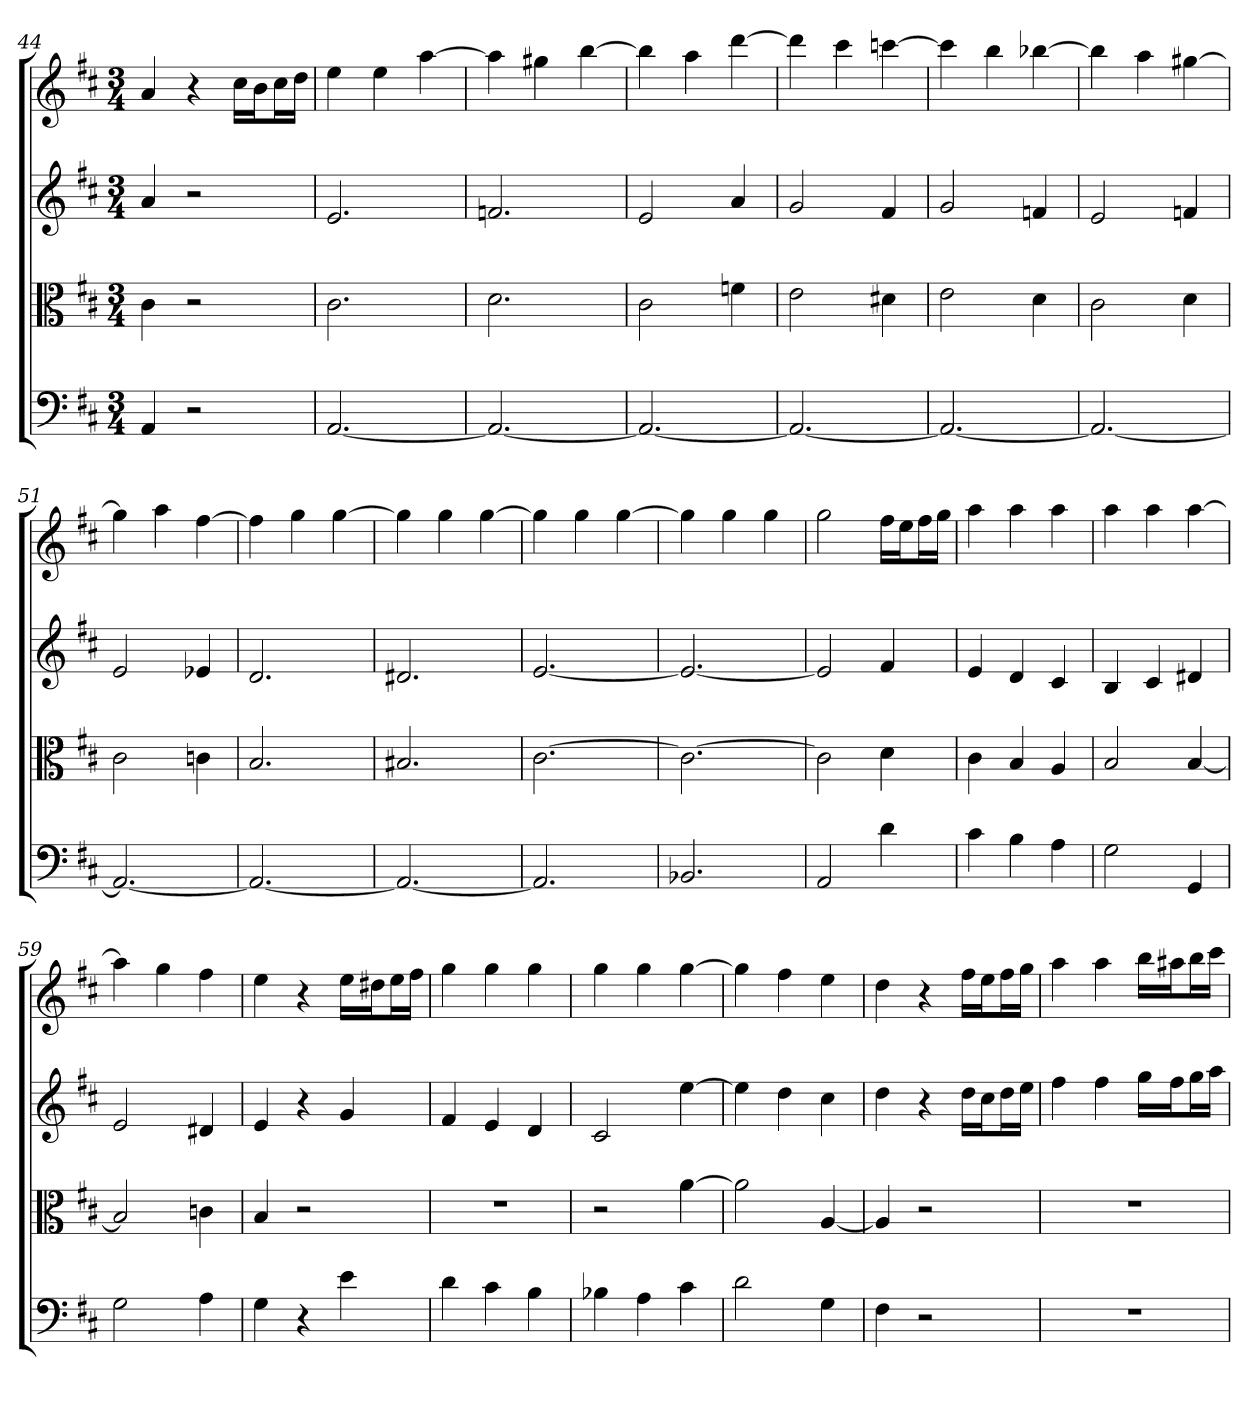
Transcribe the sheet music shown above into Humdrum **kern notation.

**kern	**kern	**kern	**kern
*part4	*part3	*part2	*part1
*staff4	*staff3	*staff2	*staff1
*clefF4	*clefC3	*	*
*k[f#c#]	*k[f#c#]	*k[f#c#]	*k[f#c#]
*D:	*D:	*D:	*D:
*M3/4	*M3/4	*M3/4	*M3/4
=44	=44	=44	=44
4AA	4c#	4a	4a
2r	2r	2r	4r
.	.	.	16cc#LL
.	.	.	16bJ
.	.	.	16cc#L
.	.	.	16ddJJ
=45	=45	=45	=45
[2.AA	2.c#	2.e	4ee
.	.	.	4ee
.	.	.	[4aa
=46	=46	=46	=46
2.AA_	2.d	2.fn	4aa]
.	.	.	4gg#X
.	.	.	[4bb
=47	=47	=47	=47
2.AA_	2c#	2e	4bb]
.	.	.	4aa
.	4fn	4a	[4ddd
=48	=48	=48	=48
2.AA_	2e	2g	4ddd]
.	.	.	4ccc#
.	4d#X	4f#	[4cccn
=49	=49	=49	=49
2.AA_	2e	2g	4ccc]
.	.	.	4bb
.	4d	4fn	[4bb-X
=50	=50	=50	=50
2.AA_	2c#	2e	4bb-]
.	.	.	4aa
.	4d	4fn	[4gg#X
=51	=51	=51	=51
2.AA_	2c#	2e	4gg#]
.	.	.	4aa
.	4cn	4e-X	[4ff#
=52	=52	=52	=52
2.AA_	2.B	2.d	4ff#]
.	.	.	4gg
.	.	.	[4gg
=53	=53	=53	=53
2.AA_	2.B#X	2.d#X	4gg]
.	.	.	4gg
.	.	.	[4gg
=54	=54	=54	=54
2.AA]	[2.c#	[2.e	4gg]
.	.	.	4gg
.	.	.	[4gg
=55	=55	=55	=55
2.BB-X	2.c#_	2.e_	4gg]
.	.	.	4gg
.	.	.	4gg
=56	=56	=56	=56
2AA	2c#]	2e]	2gg
4d	4d	4f#	16ff#LL
.	.	.	16eeJ
.	.	.	16ff#L
.	.	.	16ggJJ
=57	=57	=57	=57
4c#	4c#	4e	4aa
4B	4B	4d	4aa
4A	4A	4c#	4aa
=58	=58	=58	=58
2G	2B	4B	4aa
.	.	4c#	4aa
4GG	[4B	4d#X	[4aa
=59	=59	=59	=59
2G	2B]	2e	4aa]
.	.	.	4gg
4A	4cn	4d#X	4ff#
=60	=60	=60	=60
4G	4B	4e	4ee
4r	2r	4r	4r
4e	.	4g	16eeLL
.	.	.	16dd#XJ
.	.	.	16eeL
.	.	.	16ff#JJ
=61	=61	=61	=61
4d	2.r	4f#	4gg
4c#	.	4e	4gg
4B	.	4d	4gg
=62	=62	=62	=62
4B-X	2r	2c#	4gg
4A	.	.	4gg
4c#	[4a	[4ee	[4gg
=63	=63	=63	=63
2d	2a]	4ee]	4gg]
.	.	4dd	4ff#
4G	[4A	4cc#	4ee
=64	=64	=64	=64
4F#	4A]	4dd	4dd
2r	2r	4r	4r
.	.	16ddLL	16ff#LL
.	.	16cc#J	16eeJ
.	.	16ddL	16ff#L
.	.	16eeJJ	16ggJJ
=65	=65	=65	=65
2.r	2.r	4ff#	4aa
.	.	4ff#	4aa
.	.	16ggLL	16bbLL
.	.	16ff#J	16aa#XJ
.	.	16ggL	16bbL
.	.	16aaJJ	16ccc#JJ
=	=	=	=
*-	*-	*-	*-
